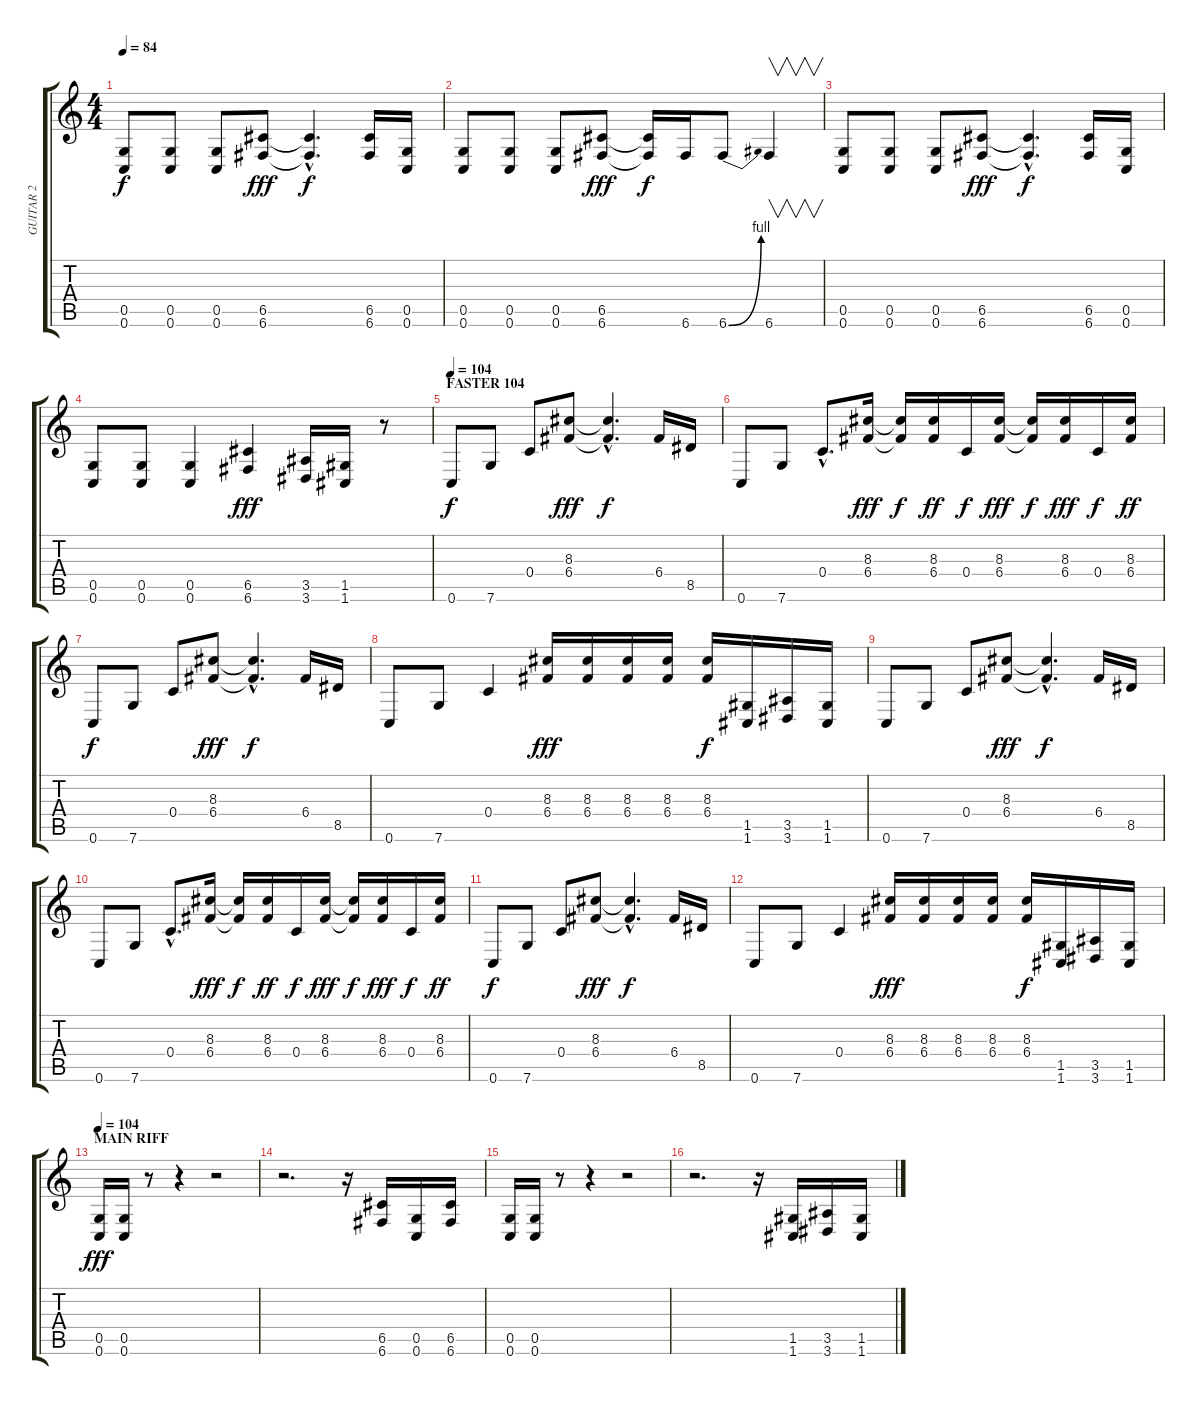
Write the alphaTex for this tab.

\track ("GUITAR 2" "GUITAR 2") {instrument distortionguitar}
\staff {score tabs}
\tuning (D4 A3 F3 C3 G2 C2) {hide}
\ts (4 4)
\tempo 84
\clef g2
\ks c
(0.5 0.6).8{dy f} (0.5 0.6).8 (0.5 0.6).8 (6.5 6.6).8{dy fff} (6.5{hac t} 6.6{hac t}).4{d dy f} (6.5 6.6).16 (0.5 0.6).16 |
(0.5 0.6).8 (0.5 0.6).8 (0.5 0.6).8 (6.5 6.6).8{dy fff} (6.5{t} 6.6{t}).16{dy f} 6.6.16 6.6{be (bend 0 0 60 4)}.8 6.6.4{v} |
(0.5 0.6).8 (0.5 0.6).8 (0.5 0.6).8 (6.5 6.6).8{dy fff} (6.5{hac t} 6.6{hac t}).4{d dy f} (6.5 6.6).16 (0.5 0.6).16 |
(0.5 0.6).8 (0.5 0.6).8 (0.5 0.6).4 (6.5 6.6).4{dy fff} (3.5 3.6).16 (1.5 1.6).16 r.8 |
\section ("" "FASTER 104")
\tempo 104
0.6.8{dy f} 7.6.8 0.4.8 (8.3 6.4).8{dy fff} (8.3{hac t} 6.4{hac t}).4{d dy f} 6.4.16 8.5.16 |
0.6.8 7.6.8 0.4{hac}.8{d} (8.3 6.4).16{dy fff} (8.3{t} 6.4{t}).16{dy f} (8.3 6.4).16{dy ff} 0.4.16{dy f} (8.3 6.4).16{dy fff} (8.3{t} 6.4{t}).16{dy f} (8.3 6.4).16{dy fff} 0.4.16{dy f} (8.3 6.4).16{dy ff} |
0.6.8{dy f} 7.6.8 0.4.8 (8.3 6.4).8{dy fff} (8.3{hac t} 6.4{hac t}).4{d dy f} 6.4.16 8.5.16 |
0.6.8 7.6.8 0.4.4 (8.3 6.4).16{dy fff} (8.3 6.4).16 (8.3 6.4).16 (8.3 6.4).16 (8.3 6.4).16{dy f} (1.5 1.6).16 (3.5 3.6).16 (1.5 1.6).16 |
0.6.8 7.6.8 0.4.8 (8.3 6.4).8{dy fff} (8.3{hac t} 6.4{hac t}).4{d dy f} 6.4.16 8.5.16 |
0.6.8 7.6.8 0.4{hac}.8{d} (8.3 6.4).16{dy fff} (8.3{t} 6.4{t}).16{dy f} (8.3 6.4).16{dy ff} 0.4.16{dy f} (8.3 6.4).16{dy fff} (8.3{t} 6.4{t}).16{dy f} (8.3 6.4).16{dy fff} 0.4.16{dy f} (8.3 6.4).16{dy ff} |
0.6.8{dy f} 7.6.8 0.4.8 (8.3 6.4).8{dy fff} (8.3{hac t} 6.4{hac t}).4{d dy f} 6.4.16 8.5.16 |
0.6.8 7.6.8 0.4.4 (8.3 6.4).16{dy fff} (8.3 6.4).16 (8.3 6.4).16 (8.3 6.4).16 (8.3 6.4).16{dy f} (1.5 1.6).16 (3.5 3.6).16 (1.5 1.6).16 |
\section ("" "MAIN RIFF")
\tempo 104
(0.5 0.6).16{dy fff} (0.5 0.6).16 r.8 r.4 r.2 |
r.2{d} r.16 (6.5 6.6).16 (0.5 0.6).16 (6.5 6.6).16 |
(0.5 0.6).16 (0.5 0.6).16 r.8 r.4 r.2 |
r.2{d} r.16 (1.5 1.6).16 (3.5 3.6).16 (1.5 1.6).16
